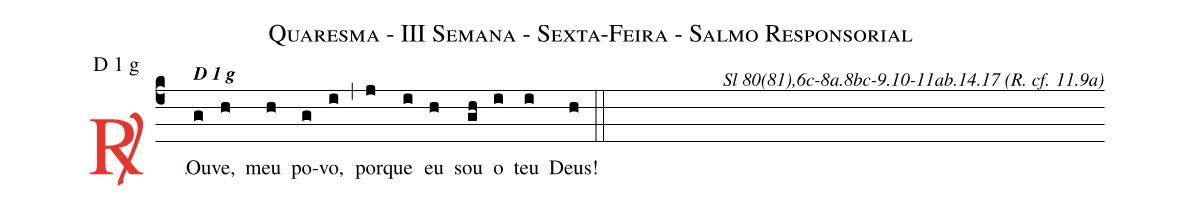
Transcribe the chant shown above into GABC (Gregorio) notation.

name: Quaresma - III Semana - Sexta-Feira - Salmo Responsorial;
mode: D 1 g;
commentary: Sl 80(81),6c-8a.8bc-9.10-11ab.14.17 (R. cf. 11.9a);
%%
(c4)

<c><sp>R/</sp>.</c>() Ou<alt>\textbf{D 1 g}</alt>(g)ve,(h) meu(h) po(g)vo,(i) (,) por(j)que(i) eu(h) sou(gh) o(i) teu(i) Deus!(h)

(::)
